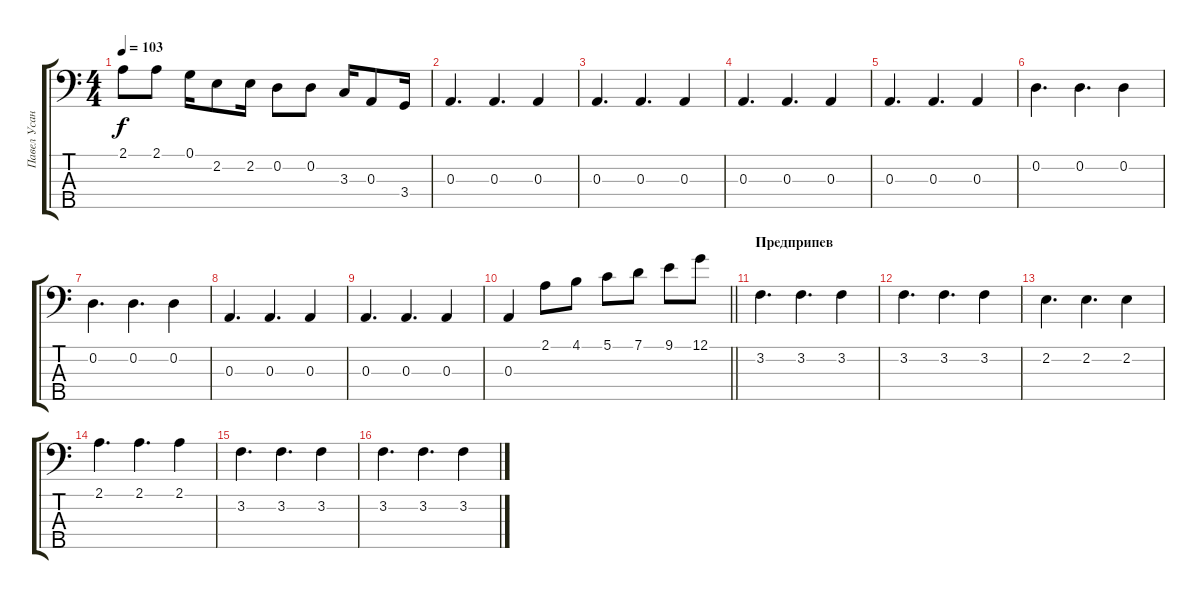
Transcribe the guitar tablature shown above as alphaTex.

\track ("Павел Усанов (бас-гитара)" "Павел Усан") {instrument electricbassfinger}
\staff {score tabs}
\tuning (G2 D2 A1 E1 B0) {hide}
\ts (4 4)
\tempo 103
\clef f4
\ks c
2.1.8{dy f} 2.1.8 0.1.16 2.2.8 2.2.16 0.2.8 0.2.8 3.3.16 0.3.8 3.4.16 |
0.3.4{d} 0.3.4{d} 0.3.4 |
0.3.4{d} 0.3.4{d} 0.3.4 |
0.3.4{d} 0.3.4{d} 0.3.4 |
0.3.4{d} 0.3.4{d} 0.3.4 |
0.2.4{d} 0.2.4{d} 0.2.4 |
0.2.4{d} 0.2.4{d} 0.2.4 |
0.3.4{d} 0.3.4{d} 0.3.4 |
0.3.4{d} 0.3.4{d} 0.3.4 |
\barLineRight lightlight
0.3.4 2.1.8 4.1.8 5.1.8 7.1.8 9.1.8 12.1.8 |
\section ("" "Предприпев")
3.2.4{d} 3.2.4{d} 3.2.4 |
3.2.4{d} 3.2.4{d} 3.2.4 |
2.2.4{d} 2.2.4{d} 2.2.4 |
2.1.4{d} 2.1.4{d} 2.1.4 |
3.2.4{d} 3.2.4{d} 3.2.4 |
3.2.4{d} 3.2.4{d} 3.2.4
